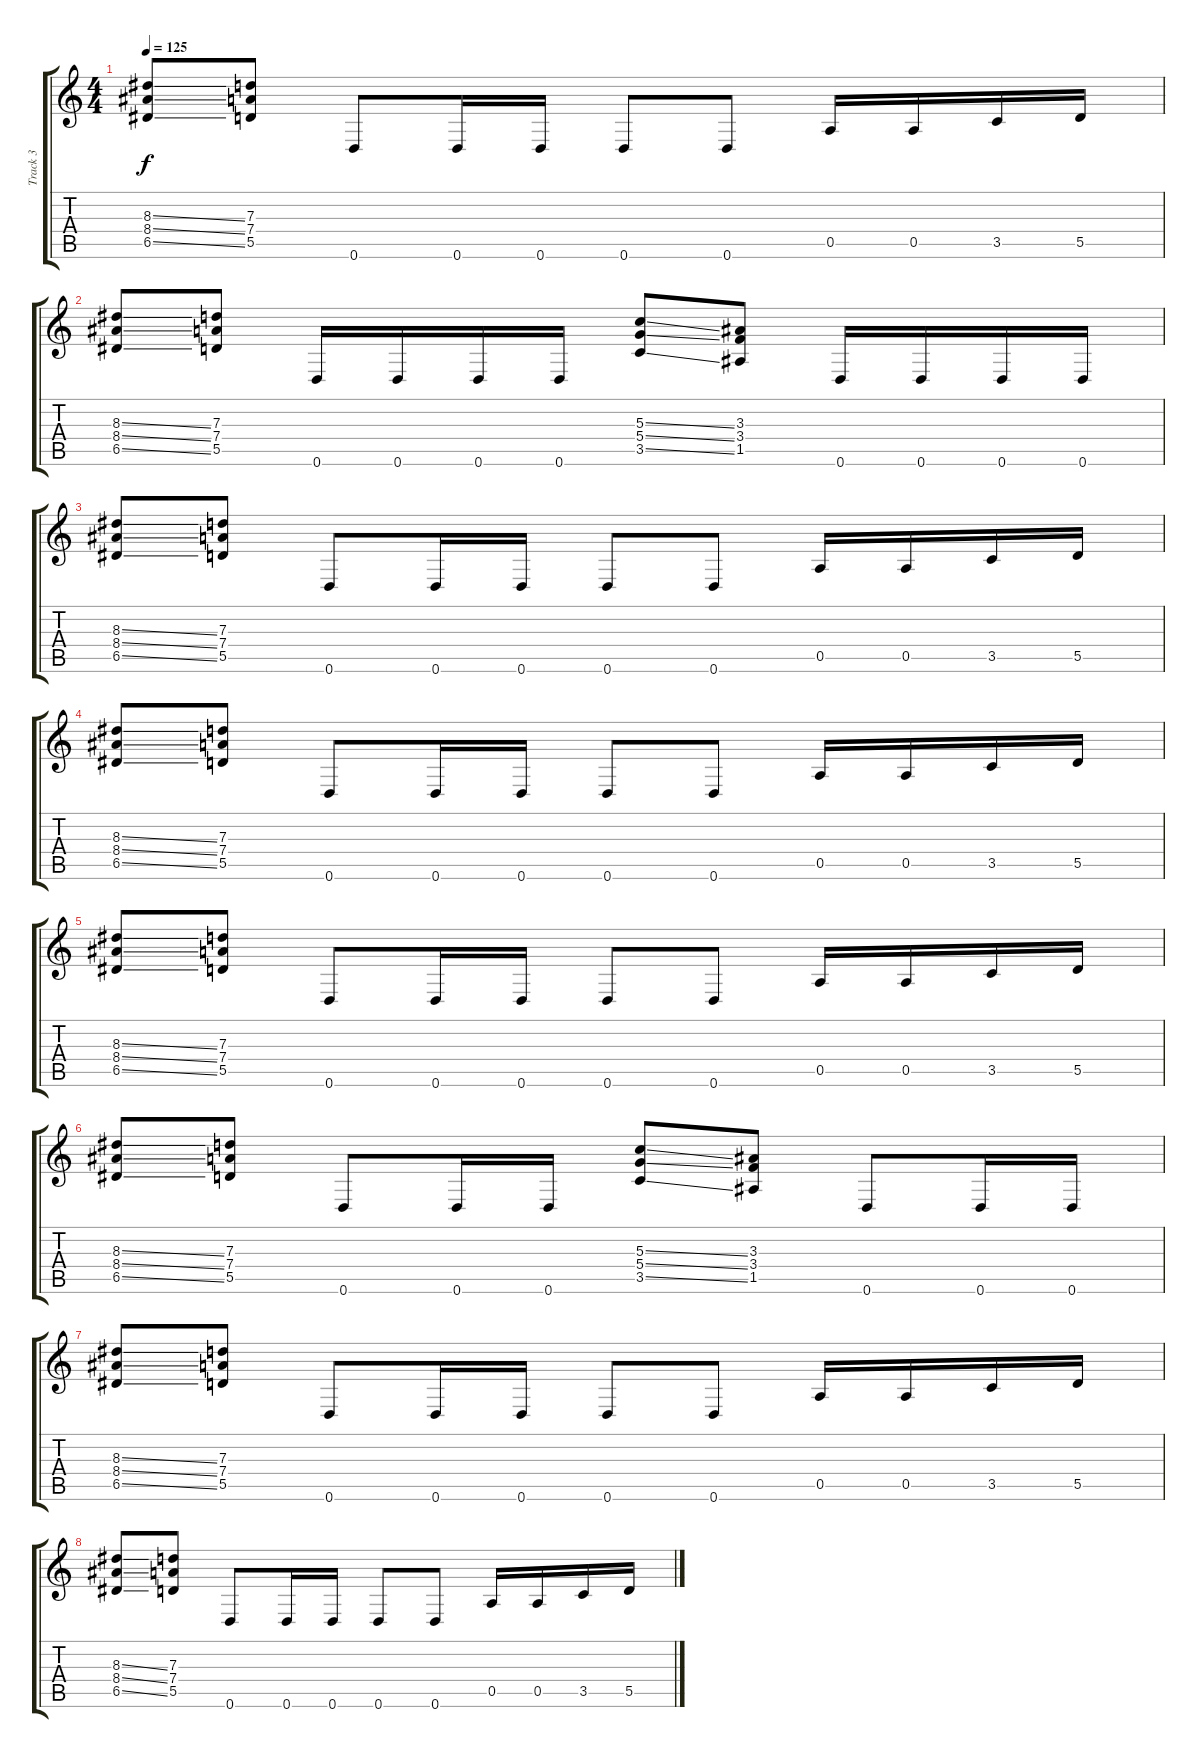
\track ("Track 3" "Track 3") {instrument distortionguitar}
\staff {score tabs}
\tuning (E4 B3 G3 D3 A2 D2) {hide}
\ts (4 4)
\tempo 125
\clef g2
\ks c
(8.3{ss} 8.4{ss} 6.5{ss}).8{dy f} (7.3 7.4 5.5).8 0.6.8 0.6.16 0.6.16 0.6.8 0.6.8 0.5.16 0.5.16 3.5.16 5.5.16 |
(8.3{ss} 8.4{ss} 6.5{ss}).8 (7.3 7.4 5.5).8 0.6.16 0.6.16 0.6.16 0.6.16 (5.3{ss} 5.4{ss} 3.5{ss}).8 (3.3 3.4 1.5).8 0.6.16 0.6.16 0.6.16 0.6.16 |
(8.3{ss} 8.4{ss} 6.5{ss}).8 (7.3 7.4 5.5).8 0.6.8 0.6.16 0.6.16 0.6.8 0.6.8 0.5.16 0.5.16 3.5.16 5.5.16 |
(8.3{ss} 8.4{ss} 6.5{ss}).8 (7.3 7.4 5.5).8 0.6.8 0.6.16 0.6.16 0.6.8 0.6.8 0.5.16 0.5.16 3.5.16 5.5.16 |
(8.3{ss} 8.4{ss} 6.5{ss}).8 (7.3 7.4 5.5).8 0.6.8 0.6.16 0.6.16 0.6.8 0.6.8 0.5.16 0.5.16 3.5.16 5.5.16 |
(8.3{ss} 8.4{ss} 6.5{ss}).8 (7.3 7.4 5.5).8 0.6.8 0.6.16 0.6.16 (5.3{ss} 5.4{ss} 3.5{ss}).8 (3.3 3.4 1.5).8 0.6.8 0.6.16 0.6.16 |
(8.3{ss} 8.4{ss} 6.5{ss}).8 (7.3 7.4 5.5).8 0.6.8 0.6.16 0.6.16 0.6.8 0.6.8 0.5.16 0.5.16 3.5.16 5.5.16 |
(8.3{ss} 8.4{ss} 6.5{ss}).8 (7.3 7.4 5.5).8 0.6.8 0.6.16 0.6.16 0.6.8 0.6.8 0.5.16 0.5.16 3.5.16 5.5.16
